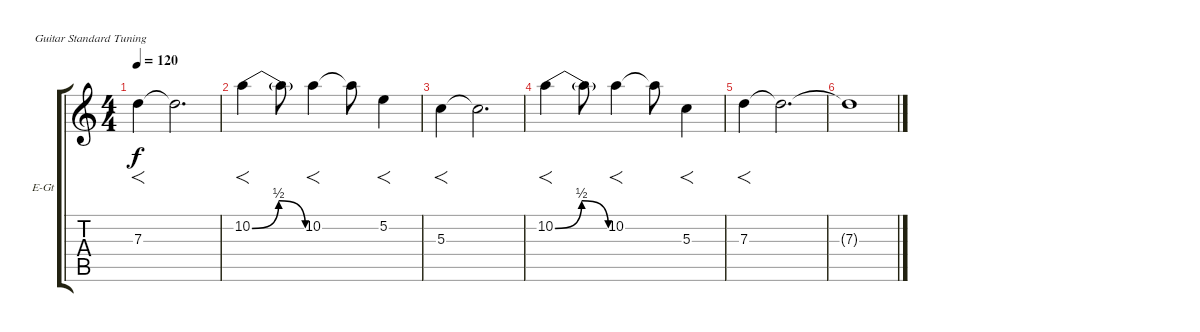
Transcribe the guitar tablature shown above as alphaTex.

\bracketExtendMode groupsimilarinstruments
\firstSystemTrackNameOrientation horizontal
\otherSystemsTrackNameOrientation horizontal
\track ("Clean Guitar 2" "E-Gt") {instrument electricguitarclean}
\staff {score tabs}
\tuning (E4 B3 G3 D3 A2 E2)
\ts (4 4)
\tempo 120
\clef g2
\scale
0.333333
\ks c
7.3.4{f dy f} 7.3{t}.2{d} |
\scale
0.333333 10.2{be (bendrelease 0 0 30.599999999999998 2 30.599999999999998 2 59.4 0)}.4{f} 10.2{t}.8 10.2.4{f} 10.2{t}.8 5.2.4{f} |
\scale
0.333333 5.3.4{f} 5.3{t}.2{d} |
\scale
0.333333 10.2{be (bendrelease 0 0 30.599999999999998 2 30.599999999999998 2 59.4 0)}.4{f} 10.2{t}.8 10.2.4{f} 10.2{t}.8 5.3.4{f} |
\scale
0.333333 7.3.4{f} 7.3{t}.2{d} |
\scale
0.333333 7.3{t}.1 |
\scale
0.333333 |
\scale
0.333333 |
\scale
0.333333 |
\scale
0.333333 |
\scale
0.333333 |
\scale
0.333333 |
\scale
0.333333 |
\scale
0.333333 |
\scale
0.333333 |
\scale
0.333333
